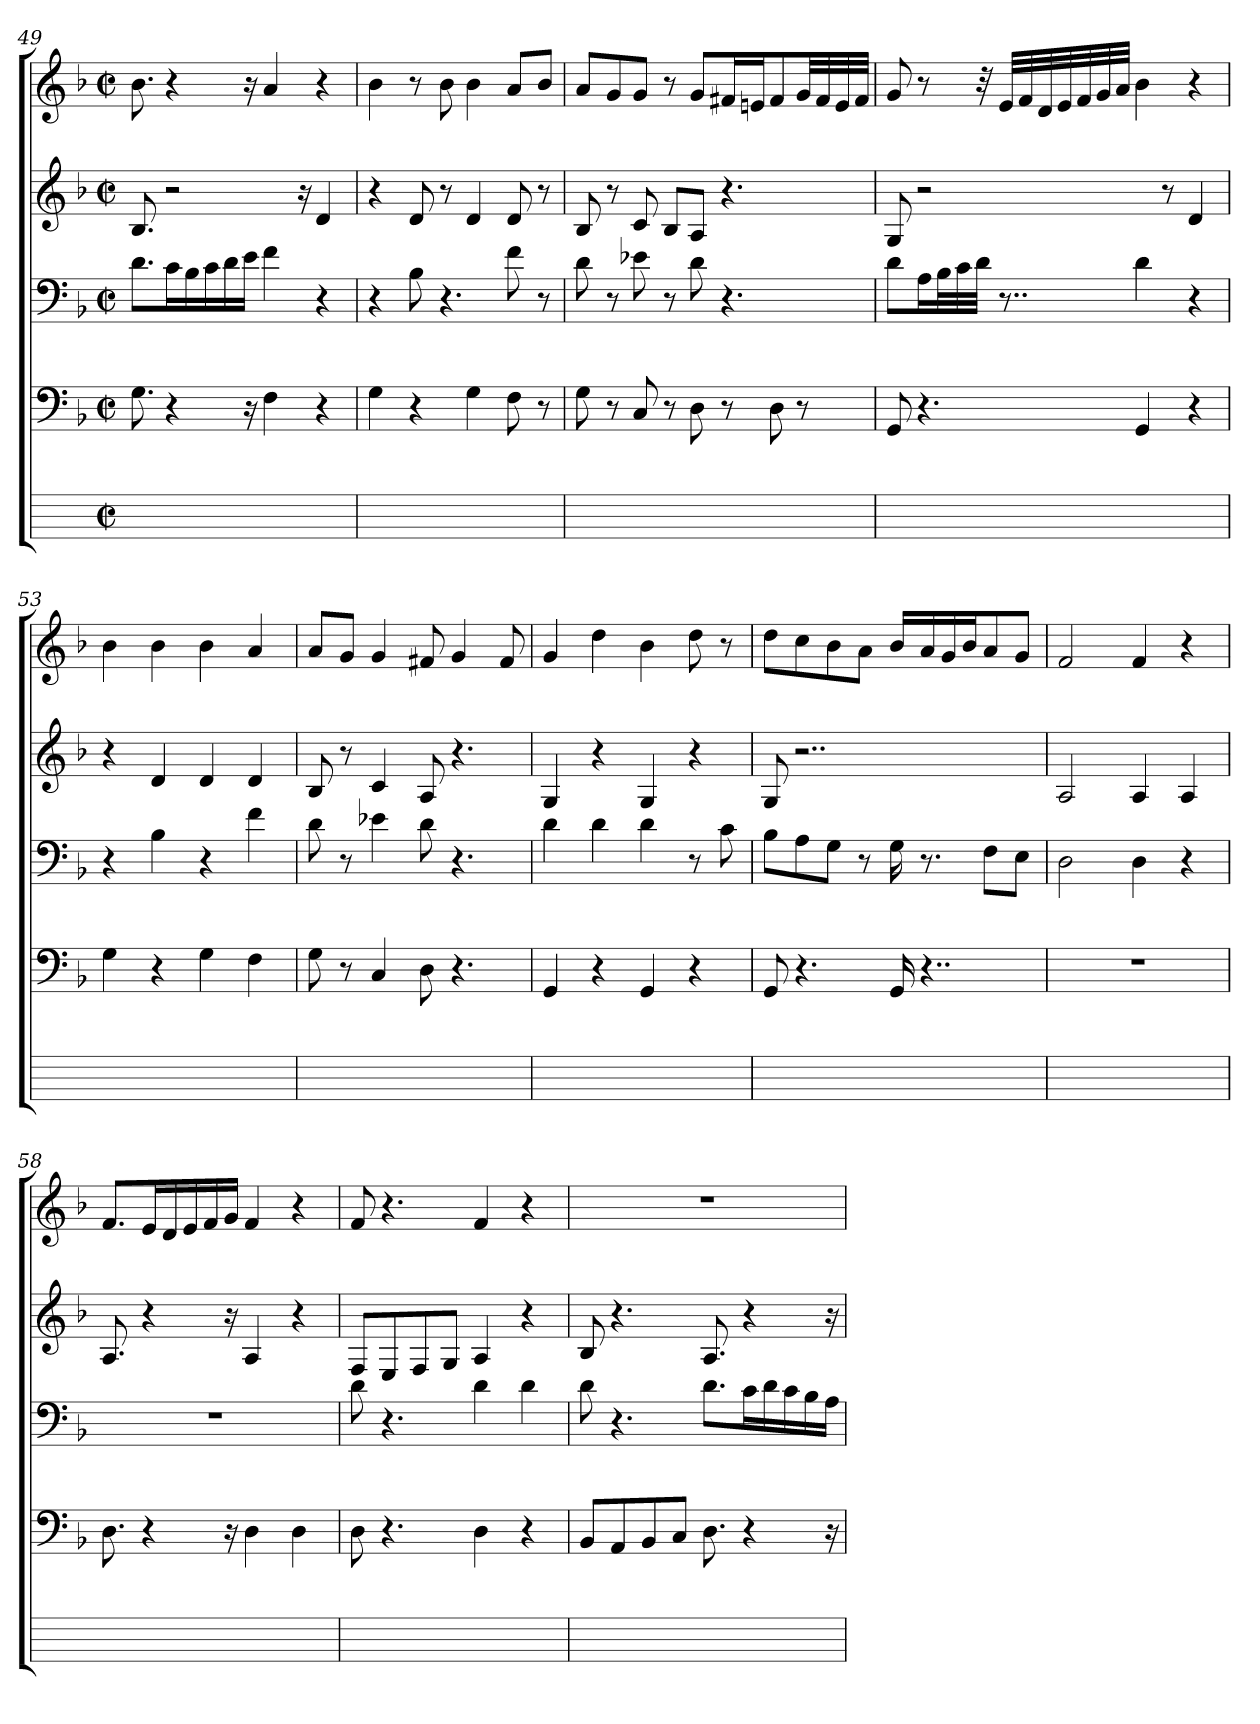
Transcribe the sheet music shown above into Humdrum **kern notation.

**kern	**kern	**kern	**kern	**kern
*part5	*part4	*part3	*part2	*part1
*staff5	*staff4	*staff3	*staff2	*staff1
*	*clefF4	*clefF4	*clefG2	*clefG2
*	*k[b-]	*k[b-]	*k[b-]	*k[b-]
*	*F:	*F:	*F:	*F:
*M2/2	*M2/2	*M2/2	*M2/2	*M2/2
*met(c|)	*met(c|)	*met(c|)	*met(c|)	*met(c|)
=49	=49	=49	=49	=49
1ryy	8.G	8.dL	8.B-	8.b-
.	4r	16ciL	2r	4r
.	.	16B-i	.	.
.	.	16ci	.	.
.	.	16dj	.	.
.	16r	16eiJJ	.	16r
.	4F	4f	.	4a
.	.	.	16r	.
.	4r	4r	4d	4r
=50	=50	=50	=50	=50
1ryy	4G	4r	4r	4b-
.	4r	8B-	8d	8r
.	.	4.r	8r	8b-
.	4Gj	.	4d	4b-
.	8F	8f	8d	8aL
.	8r	8r	8r	8b-iJ
=51	=51	=51	=51	=51
1ryy	8G	8d	8B-	8ajL
.	8r	8r	8r	8g
.	8C	8e-XZ	8c	8gJ
.	8r	8r	8B-iL	8r
.	8D	8d	8AJ	8gjL
.	8r	4.r	4.r	16f#XiL
.	.	.	.	16eniJ
.	8D	.	.	8f#
.	8r	.	.	32giLL
.	.	.	.	32f#i
.	.	.	.	32ei
.	.	.	.	32f#iJJJ
=52	=52	=52	=52	=52
1ryy	8GG	8djL	8G	8g
.	4.r	16AiL	2r	8r
.	.	32B-iL	.	.
.	.	32ci	.	.
.	.	32dJJJ	.	32r
.	.	8..r	.	32eiLLL
.	.	.	.	32fi
.	.	.	.	32di
.	.	.	.	32ei
.	.	.	.	32fi
.	.	.	.	32gi
.	.	.	.	32aiJJJ
.	4GGj	4d	.	4b-
.	.	.	8r	.
.	4r	4r	4d	4r
=53	=53	=53	=53	=53
1ryy	4G	4r	4r	4b-j
.	4r	4B-	4d	4b-
.	4Gj	4r	4d	4b-
.	4F	4f	4d	4a
=54	=54	=54	=54	=54
1ryy	8G	8d	8B-	8ajL
.	8r	8r	8r	8gJ
.	4C	4e-XZ	4c	4g
.	8D	8d	8A	8f#XV
.	4.r	4.r	4.r	4gj
.	.	.	.	8f#i
=55	=55	=55	=55	=55
1ryy	4GG	4dj	4G	4g
.	4r	4d	4r	4dd
.	4GGj	4d	4Gj	4b-
.	4r	8r	4r	8dd
.	.	8c	.	8r
=56	=56	=56	=56	=56
1ryy	8GGj	8B-L	8Gj	8ddjL
.	4.r	8A	2..r	8cc
.	.	8GJ	.	8b-
.	.	8r	.	8aiJ
.	16GGj	16Gj	.	16b-jLL
.	4..r	8.r	.	16ai
.	.	.	.	16gi
.	.	.	.	16b-iJ
.	.	8FL	.	8a
.	.	8EJ	.	8gJ
=57	=57	=57	=57	=57
1ryy	1r	2D	2A	2f
.	.	4Dj	4Aj	4fj
.	.	4r	4A	4r
=58	=58	=58	=58	=58
1ryy	8.D	1r	8.A	8.fjL
.	4r	.	4r	16eiL
.	.	.	.	16di
.	.	.	.	16ei
.	.	.	.	16fi
.	16r	.	16r	16giJJ
.	4Dj	.	4A	4fj
.	4D	.	4r	4r
=59	=59	=59	=59	=59
1ryy	8D	8d	8FL	8fj
.	4.r	4.r	8Ei	4.r
.	.	.	8Fi	.
.	.	.	8GJ	.
.	4D	4dj	4A	4fj
.	4r	4d	4r	4r
=60	=60	=60	=60	=60
1ryy	8BB-L	8d	8B-	1r
.	8AAi	4.r	4.r	.
.	8BB-i	.	.	.
.	8CJ	.	.	.
.	8.D	8.dL	8.A	.
.	4r	16ciL	4r	.
.	.	16di	.	.
.	.	16ci	.	.
.	.	16B-i	.	.
.	16r	16AiJJ	16r	.
=	=	=	=	=
*-	*-	*-	*-	*-
